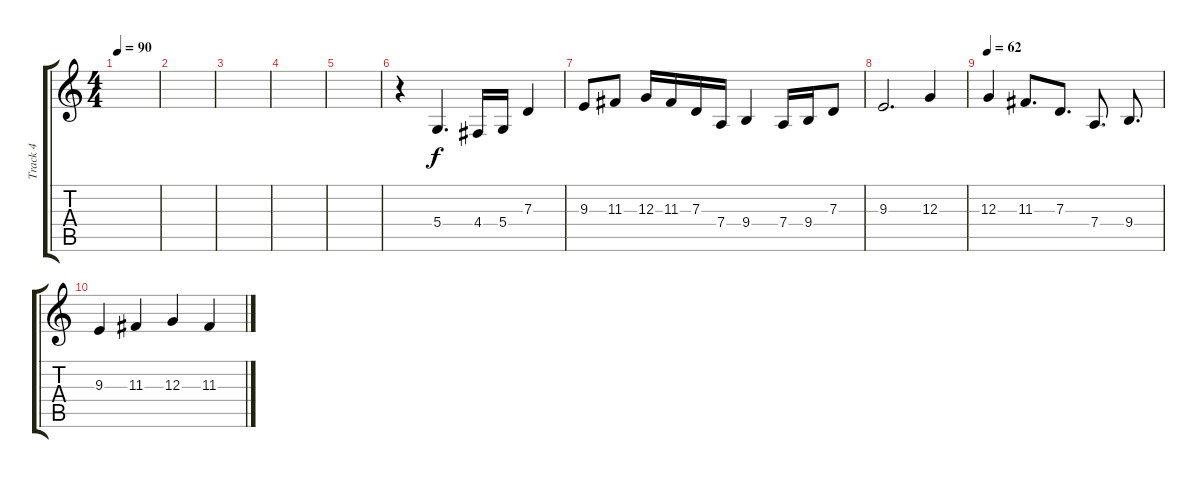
\track ("Track 4" "Track 4") {instrument viola}
\staff {score tabs}
\tuning (E4 B3 G3 D3 A2 E2) {hide}
\ts (4 4)
\tempo 90
\clef g2
\ks c
|
|
|
|
|
r.4 5.4.4{d volume 11 balance 5} 4.4.16 5.4.16 7.3.4 |
9.3.8 11.3.8 12.3.16 11.3.16 7.3.16 7.4.16 9.4.4 7.4.16 9.4.16 7.3.8 |
9.3.2{d} 12.3.4 |
\tempo 62
12.3.4{volume 8} 11.3.8{d} 7.3.8{d} 7.4.8{d} 9.4.8{d} |
9.3.4 11.3.4 12.3.4 11.3.4
